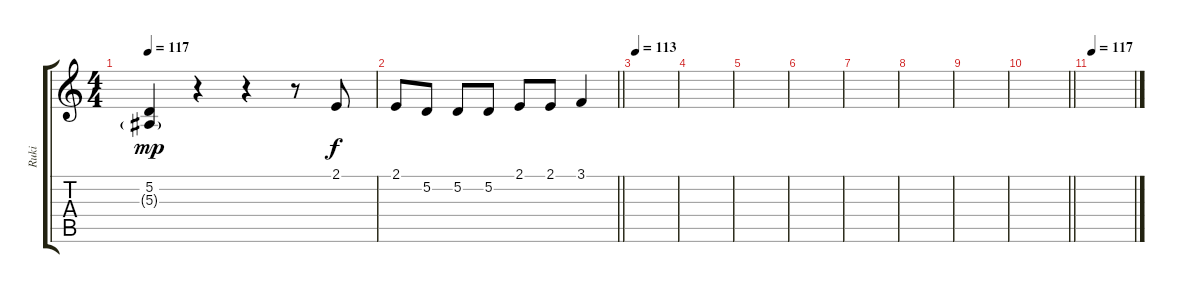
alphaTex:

\track ("Ruki" "Ruki") {instrument lead6voice}
\staff {score tabs}
\tuning (D4 A3 F3 C3 G2 D2) {hide}
\ts (4 4)
\tempo 117
\clef g2
\ks c
(5.2 5.3{g}).4{dy mp} r.4 r.4 r.8 2.1.8{dy f} |
\barLineRight lightlight
2.1.8 5.2.8 5.2.8 5.2.8 2.1.8 2.1.8 3.1.4 |
\tempo 113
|
|
|
|
|
|
|
\barLineRight lightlight
|
\tempo 117
